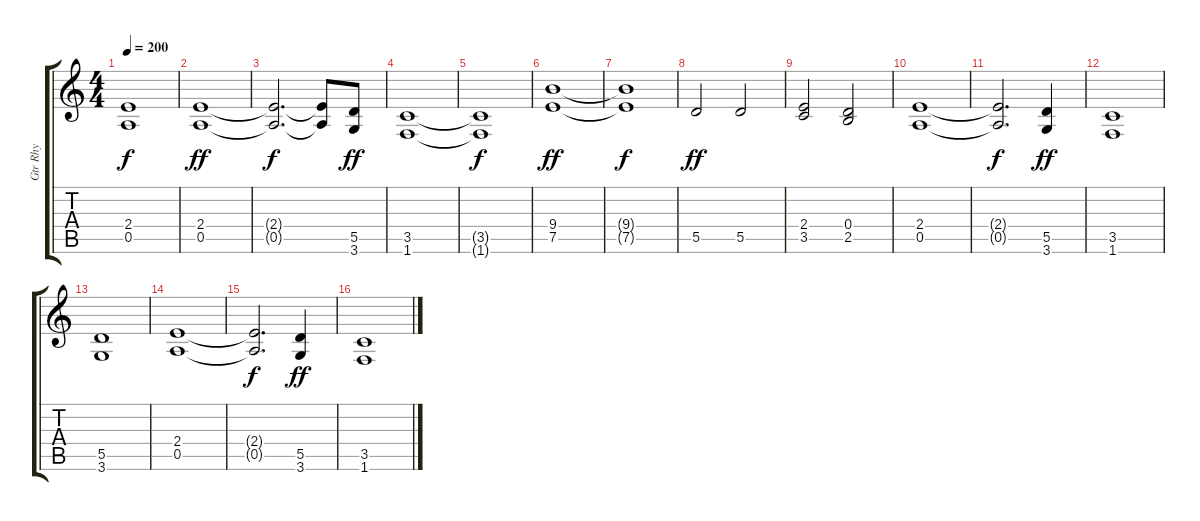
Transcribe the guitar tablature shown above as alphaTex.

\track ("Gtr Rhy" "Gtr Rhy") {instrument distortionguitar}
\staff {score tabs}
\tuning (E4 B3 G3 D3 A2 E2) {hide}
\ts (4 4)
\tempo 200
\clef g2
\ks c
(2.4{t} 0.5{t}).1{dy f} |
(2.4 0.5).1{dy ff} |
(2.4{t} 0.5{t}).2{d dy f} (2.4{t} 0.5{t}).8 (5.5 3.6).8{dy ff} |
(3.5 1.6).1 |
(3.5{t} 1.6{t}).1{dy f} |
(9.4 7.5).1{dy ff} |
(9.4{t} 7.5{t}).1{dy f} |
5.5.2{dy ff} 5.5.2 |
(2.4 3.5).2 (0.4 2.5).2 |
(2.4 0.5).1 |
(2.4{t} 0.5{t}).2{d dy f} (5.5 3.6).4{dy ff} |
(3.5 1.6).1 |
(5.5 3.6).1 |
(2.4 0.5).1 |
(2.4{t} 0.5{t}).2{d dy f} (5.5 3.6).4{dy ff} |
(3.5 1.6).1
